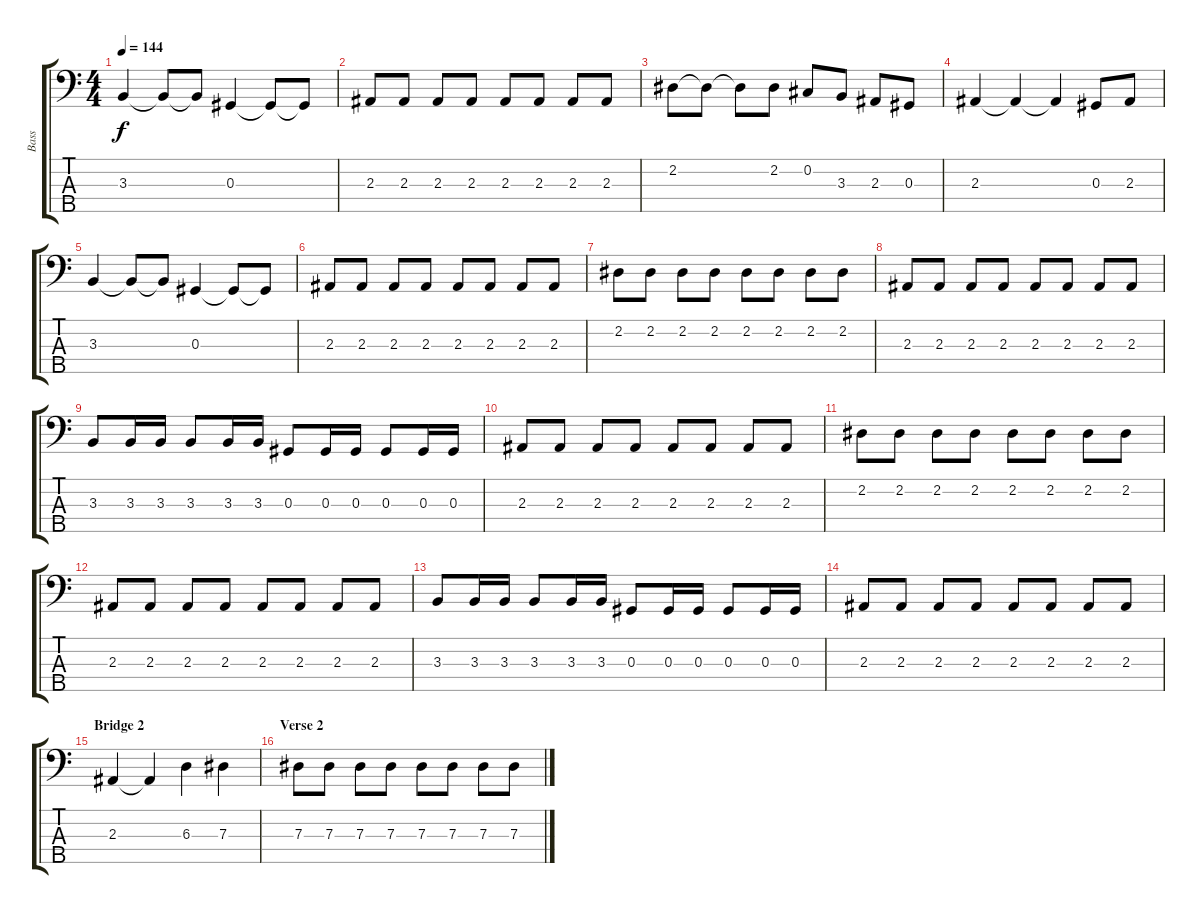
\track ("Bass" "Bass") {instrument electricbasspick}
\staff {score tabs}
\tuning (Gb2 Db2 Ab1 Eb1 Bb0) {hide}
\ts (4 4)
\tempo 144
\clef f4
\ks c
3.3.4{dy f} 3.3{t}.8 3.3{t}.8 0.3.4 0.3{t}.8 0.3{t}.8 |
2.3.8 2.3.8 2.3.8 2.3.8 2.3.8 2.3.8 2.3.8 2.3.8 |
2.2.8 2.2{t}.8 2.2{t}.8 2.2.8 0.2.8 3.3.8 2.3.8 0.3.8 |
2.3.4 2.3{t}.4 2.3{t}.4 0.3.8 2.3.8 |
3.3.4 3.3{t}.8 3.3{t}.8 0.3.4 0.3{t}.8 0.3{t}.8 |
2.3.8 2.3.8 2.3.8 2.3.8 2.3.8 2.3.8 2.3.8 2.3.8 |
2.2.8 2.2.8 2.2.8 2.2.8 2.2.8 2.2.8 2.2.8 2.2.8 |
2.3.8 2.3.8 2.3.8 2.3.8 2.3.8 2.3.8 2.3.8 2.3.8 |
3.3.8 3.3.16 3.3.16 3.3.8 3.3.16 3.3.16 0.3.8 0.3.16 0.3.16 0.3.8 0.3.16 0.3.16 |
2.3.8 2.3.8 2.3.8 2.3.8 2.3.8 2.3.8 2.3.8 2.3.8 |
2.2.8 2.2.8 2.2.8 2.2.8 2.2.8 2.2.8 2.2.8 2.2.8 |
2.3.8 2.3.8 2.3.8 2.3.8 2.3.8 2.3.8 2.3.8 2.3.8 |
3.3.8 3.3.16 3.3.16 3.3.8 3.3.16 3.3.16 0.3.8 0.3.16 0.3.16 0.3.8 0.3.16 0.3.16 |
2.3.8 2.3.8 2.3.8 2.3.8 2.3.8 2.3.8 2.3.8 2.3.8 |
\section ("" "Bridge 2")
2.3.4 2.3{t}.4 6.3.4 7.3.4 |
\section ("" "Verse 2")
7.3.8 7.3.8 7.3.8 7.3.8 7.3.8 7.3.8 7.3.8 7.3.8
